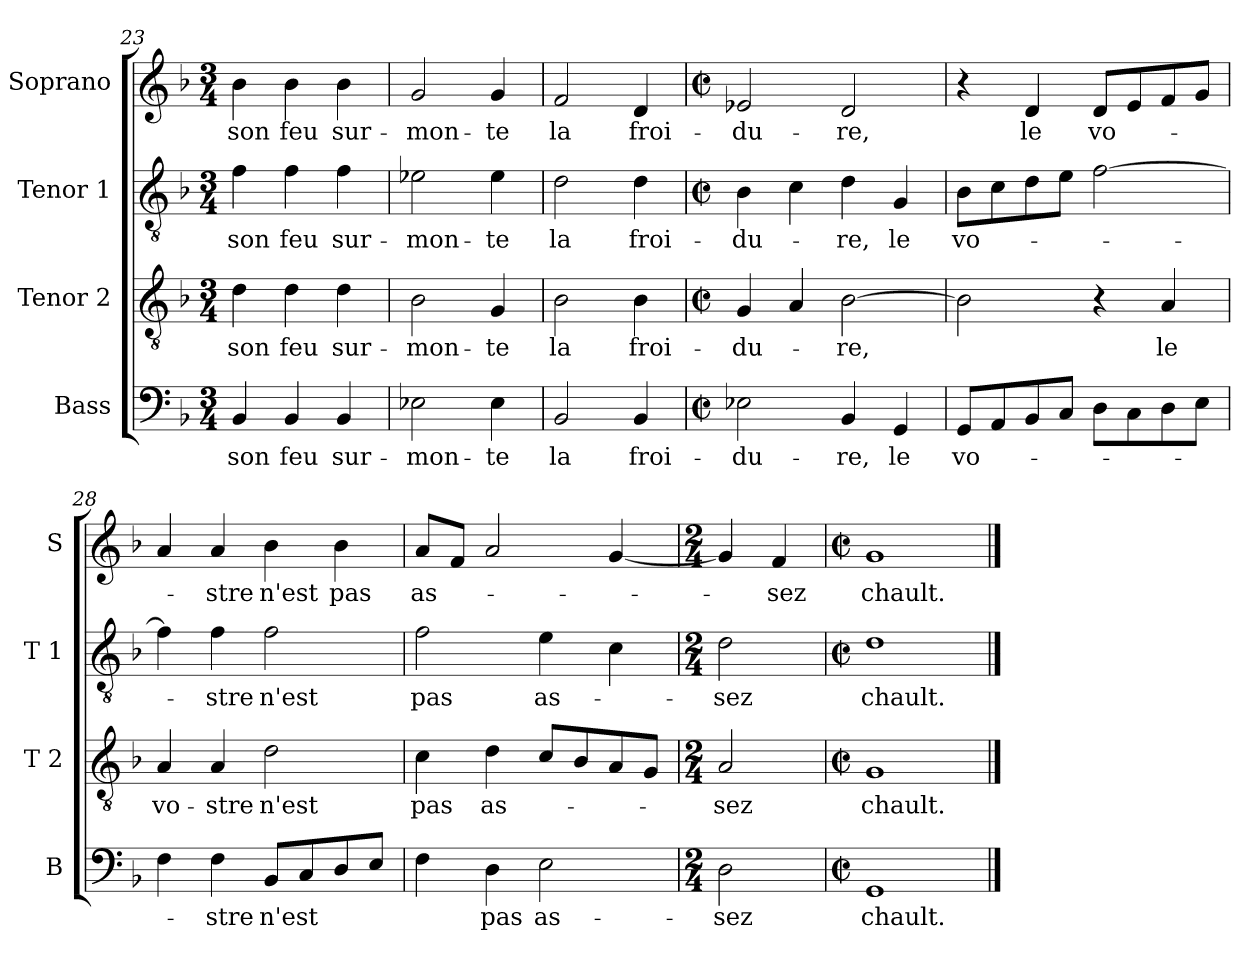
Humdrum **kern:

**kern	**text	**kern	**text	**kern	**text	**kern	**text
*part4	*part4	*part3	*part3	*part2	*part2	*part1	*part1
*staff4	*staff4	*staff3	*staff3	*staff2	*staff2	*staff1	*staff1
*I"Bass	*	*I"Tenor 2	*	*I"Tenor 1	*	*I"Soprano	*
*I'B	*	*I'T 2	*	*I'T 1	*	*I'S	*
*clefF4	*	*clefGv2	*	*clefGv2	*	*clefG2	*
*k[b-]	*	*k[b-]	*	*k[b-]	*	*k[b-]	*
*F:	*	*F:	*	*F:	*	*F:	*
*M3/4	*	*M3/4	*	*M3/4	*	*M3/4	*
=23	=23	=23	=23	=23	=23	=23	=23
!	!LO:LY:b	!	!LO:LY:b	!	!LO:LY:b	!	!LO:LY:b
4BB-/	son	4d\	son	4f\	son	4b-\	son
!	!LO:LY:b	!	!LO:LY:b	!	!LO:LY:b	!	!LO:LY:b
4BB-/	feu	4d\	feu	4f\	feu	4b-\	feu
!	!LO:LY:b	!	!LO:LY:b	!	!LO:LY:b	!	!LO:LY:b
4BB-/	sur-	4d\	sur-	4f\	sur-	4b-\	sur-
=24	=24	=24	=24	=24	=24	=24	=24
!	!LO:LY:b	!	!LO:LY:b	!	!LO:LY:b	!	!LO:LY:b
2E-X\	-mon-	2B-\	-mon-	2e-X\	-mon-	2g/	-mon-
!	!LO:LY:b	!	!LO:LY:b	!	!LO:LY:b	!	!LO:LY:b
4E-\	-te	4G/	-te	4e-\	-te	4g/	-te
=25	=25	=25	=25	=25	=25	=25	=25
!	!LO:LY:b	!	!LO:LY:b	!	!LO:LY:b	!	!LO:LY:b
2BB-/	la	2B-\	la	2d\	la	2f/	la
!	!LO:LY:b	!	!LO:LY:b	!	!LO:LY:b	!	!LO:LY:b
4BB-/	froi-	4B-\	froi-	4d\	froi-	4d/	froi-
!!LO:PB:g=z
=26	=26	=26	=26	=26	=26	=26	=26
*M2/2	*	*M2/2	*	*M2/2	*	*M2/2	*
*met(c|)	*	*met(c|)	*	*met(c|)	*	*met(c|)	*
!	!LO:LY:b	!	!LO:LY:b	!	!LO:LY:b	!	!LO:LY:b
2E-X\	-du-	4G/	-du-	4B-\	-du-	2e-X/	-du-
.	.	4A/	.	4c\	.	.	.
!	!LO:LY:b	!	!LO:LY:b	!	!LO:LY:b	!	!LO:LY:b
4BB-/	-re,	[2B-\	-re,	4d\	-re,	2d/	-re,
!	!LO:LY:b	!	!	!	!LO:LY:b	!	!
4GG/	le	.	.	4G/	le	.	.
=27	=27	=27	=27	=27	=27	=27	=27
!	!LO:LY:b	!	!	!	!LO:LY:b	!	!
8GG/L	vo-	2B-\]	.	8B-\L	vo-	4r	.
8AA/	.	.	.	8c\	.	.	.
!	!	!	!	!	!	!	!LO:LY:b
8BB-/	.	.	.	8d\	.	4d/	le
8C/J	.	.	.	8e\J	.	.	.
!	!	!	!	!	!	!	!LO:LY:b
8D\L	.	4r	.	[2f\	.	8d/L	vo-
8C\	.	.	.	.	.	8e/	.
!	!	!	!LO:LY:b	!	!	!	!
8D\	.	4A/	le	.	.	8f/	.
8E\J	.	.	.	.	.	8g/J	.
=28	=28	=28	=28	=28	=28	=28	=28
!	!	!	!LO:LY:b	!	!	!	!
4F\	.	4A/	vo-	4f\]	.	4a/	.
!	!LO:LY:b	!	!LO:LY:b	!	!LO:LY:b	!	!LO:LY:b
4F\	-stre	4A/	-stre	4f\	-stre	4a/	-stre
!	!LO:LY:b	!	!LO:LY:b	!	!LO:LY:b	!	!LO:LY:b
8BB-/L	n'est	2d\	n'est	2f\	n'est	4b-\	n'est
8C/	.	.	.	.	.	.	.
!	!	!	!	!	!	!	!LO:LY:b
8D/	.	.	.	.	.	4b-\	pas
8E/J	.	.	.	.	.	.	.
=29	=29	=29	=29	=29	=29	=29	=29
!	!	!	!LO:LY:b	!	!LO:LY:b	!	!LO:LY:b
4F\	.	4c\	pas	2f\	pas	8a/L	as-
.	.	.	.	.	.	8f/J	.
!	!LO:LY:b	!	!LO:LY:b	!	!	!	!
4D\	pas	4d\	as-	.	.	2a/	.
!	!LO:LY:b	!	!	!	!LO:LY:b	!	!
2E\	as-	8c/L	.	4e\	as-	.	.
.	.	8B-/	.	.	.	.	.
.	.	8A/	.	4c\	.	[4g/	.
.	.	8G/J	.	.	.	.	.
=30	=30	=30	=30	=30	=30	=30	=30
*M2/4	*	*M2/4	*	*M2/4	*	*M2/4	*
!	!LO:LY:b	!	!LO:LY:b	!	!LO:LY:b	!	!
2D\	-sez	2A/	-sez	2d\	-sez	4g/]	.
!	!	!	!	!	!	!	!LO:LY:b
.	.	.	.	.	.	4f/	-sez
=31	=31	=31	=31	=31	=31	=31	=31
*M2/2	*	*M2/2	*	*M2/2	*	*M2/2	*
*met(c|)	*	*met(c|)	*	*met(c|)	*	*met(c|)	*
!	!LO:LY:b	!	!LO:LY:b	!	!LO:LY:b	!	!LO:LY:b
1GG	chault.	1G	chault.	1d	chault.	1g	chault.
==	==	==	==	==	==	==	==
*-	*-	*-	*-	*-	*-	*-	*-
